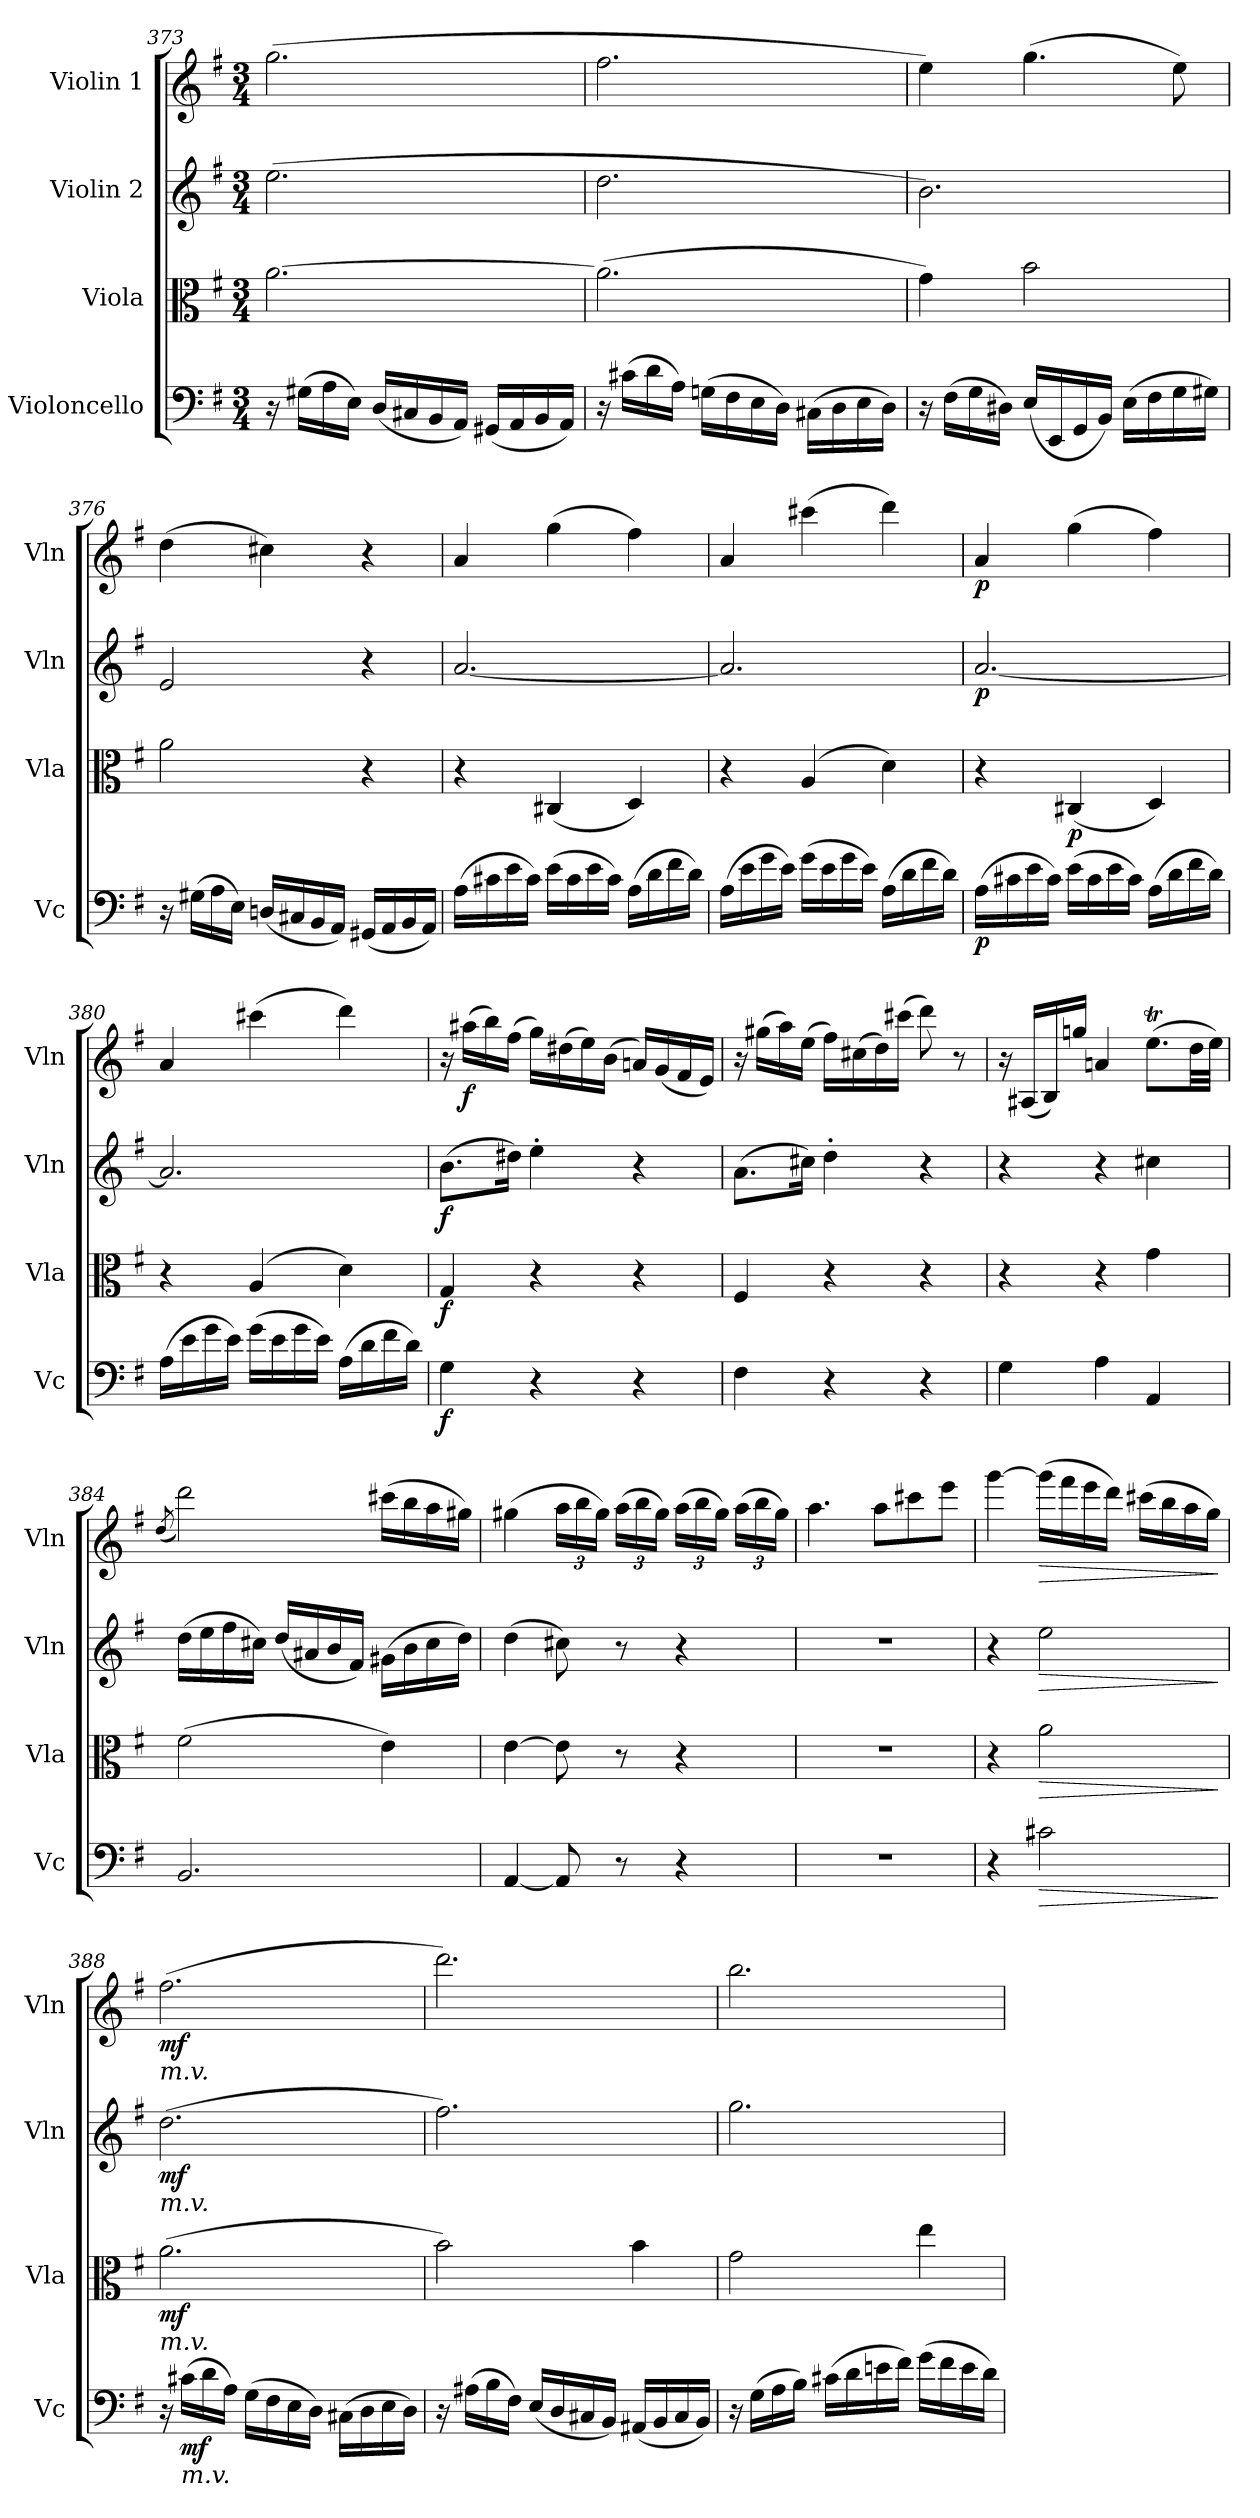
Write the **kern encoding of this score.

**kern	**dynam	**kern	**dynam	**kern	**dynam	**kern	**dynam
*part4	*part4	*part3	*part3	*part2	*part2	*part1	*part1
*staff4	*staff4	*staff3	*staff3	*staff2	*staff2	*staff1	*staff1
*I"Violoncello	*	*I"Viola	*	*I"Violin 2	*	*I"Violin 1	*
*I'Vc	*	*I'Vla	*	*I'Vln	*	*I'Vln	*
*clefF4	*	*clefC3	*	*clefG2	*	*clefG2	*
*k[f#]	*	*k[f#]	*	*k[f#]	*	*k[f#]	*
*M3/4	*	*M3/4	*	*M3/4	*	*M3/4	*
=373	=373	=373	=373	=373	=373	=373	=373
16r	.	[2.a\	.	(>2.ee\	.	(>2.gg\	.
(>16G#X\LL	.	.	.	.	.	.	.
16A\	.	.	.	.	.	.	.
16E\JJ)	.	.	.	.	.	.	.
(<16D/LL	.	.	.	.	.	.	.
16C#X/	.	.	.	.	.	.	.
16BB/	.	.	.	.	.	.	.
16AA/JJ)	.	.	.	.	.	.	.
(<16GG#X/LL	.	.	.	.	.	.	.
16AA/	.	.	.	.	.	.	.
16BB/	.	.	.	.	.	.	.
16AA/JJ)	.	.	.	.	.	.	.
!!LO:LB:g=z
=374	=374	=374	=374	=374	=374	=374	=374
16r	.	(>2.a\]	.	2.dd\	.	2.ff#\	.
(>16c#X\LL	.	.	.	.	.	.	.
16d\	.	.	.	.	.	.	.
16A\JJ)	.	.	.	.	.	.	.
(>16Gn\LL	.	.	.	.	.	.	.
16F#\	.	.	.	.	.	.	.
16E\	.	.	.	.	.	.	.
16D\JJ)	.	.	.	.	.	.	.
(>16C#X\LL	.	.	.	.	.	.	.
16D\	.	.	.	.	.	.	.
16E\	.	.	.	.	.	.	.
16D\JJ)	.	.	.	.	.	.	.
=375	=375	=375	=375	=375	=375	=375	=375
16r	.	4g\)	.	2.b\)	.	4ee\)	.
(>16F#\LL	.	.	.	.	.	.	.
16G\	.	.	.	.	.	.	.
16D#X\JJ)	.	.	.	.	.	.	.
(<16E/LL	.	2b\	.	.	.	(>4.gg\	.
16EE/	.	.	.	.	.	.	.
16GG/	.	.	.	.	.	.	.
16BB/JJ)	.	.	.	.	.	.	.
(>16E\LL	.	.	.	.	.	.	.
16F#\	.	.	.	.	.	.	.
16G\	.	.	.	.	.	8ee\)	.
16G#X\JJ)	.	.	.	.	.	.	.
=376	=376	=376	=376	=376	=376	=376	=376
16r	.	2a\	.	2e/	.	(>4dd\	.
(>16G#X\LL	.	.	.	.	.	.	.
16A\	.	.	.	.	.	.	.
16E\JJ)	.	.	.	.	.	.	.
(<16Dn/LL	.	.	.	.	.	4cc#X\)	.
16C#X/	.	.	.	.	.	.	.
16BB/	.	.	.	.	.	.	.
16AA/JJ)	.	.	.	.	.	.	.
(<16GG#X/LL	.	4r	.	4r	.	4r	.
16AA/	.	.	.	.	.	.	.
16BB/	.	.	.	.	.	.	.
16AA/JJ)	.	.	.	.	.	.	.
!!LO:PB:g=z
=377	=377	=377	=377	=377	=377	=377	=377
(>16A\LL	.	4r	.	[2.a/	.	4a/	.
16c#X\	.	.	.	.	.	.	.
16e\	.	.	.	.	.	.	.
16c#\JJ)	.	.	.	.	.	.	.
(>16e\LL	.	(<4C#X/	.	.	.	(>4gg\	.
16c#\	.	.	.	.	.	.	.
16e\	.	.	.	.	.	.	.
16c#\JJ)	.	.	.	.	.	.	.
(>16A\LL	.	4D/)	.	.	.	4ff#\)	.
16d\	.	.	.	.	.	.	.
16f#\	.	.	.	.	.	.	.
16d\JJ)	.	.	.	.	.	.	.
=378	=378	=378	=378	=378	=378	=378	=378
(>16A\LL	.	4r	.	2.a/]	.	4a/	.
16e\	.	.	.	.	.	.	.
16g\	.	.	.	.	.	.	.
16e\JJ)	.	.	.	.	.	.	.
(>16g\LL	.	(>4A/	.	.	.	(>4ccc#X\	.
16e\	.	.	.	.	.	.	.
16g\	.	.	.	.	.	.	.
16e\JJ)	.	.	.	.	.	.	.
(>16A\LL	.	4d\)	.	.	.	4ddd\)	.
16d\	.	.	.	.	.	.	.
16f#\	.	.	.	.	.	.	.
16d\JJ)	.	.	.	.	.	.	.
=379	=379	=379	=379	=379	=379	=379	=379
!	!LO:DY:b	!	!	!	!LO:DY:b	!	!LO:DY:b
(>16A\LL	p	4r	.	[2.a/	p	4a/	p
16c#X\	.	.	.	.	.	.	.
16e\	.	.	.	.	.	.	.
16c#\JJ)	.	.	.	.	.	.	.
!	!	!	!LO:DY:b	!	!	!	!
(>16e\LL	.	(<4C#X/	p	.	.	(>4gg\	.
16c#\	.	.	.	.	.	.	.
16e\	.	.	.	.	.	.	.
16c#\JJ)	.	.	.	.	.	.	.
(>16A\LL	.	4D/)	.	.	.	4ff#\)	.
16d\	.	.	.	.	.	.	.
16f#\	.	.	.	.	.	.	.
16d\JJ)	.	.	.	.	.	.	.
!!LO:LB:g=z
=380	=380	=380	=380	=380	=380	=380	=380
(>16A\LL	.	4r	.	2.a/]	.	4a/	.
16e\	.	.	.	.	.	.	.
16g\	.	.	.	.	.	.	.
16e\JJ)	.	.	.	.	.	.	.
(>16g\LL	.	(>4A/	.	.	.	(>4ccc#X\	.
16e\	.	.	.	.	.	.	.
16g\	.	.	.	.	.	.	.
16e\JJ)	.	.	.	.	.	.	.
(>16A\LL	.	4d\)	.	.	.	4ddd\)	.
16d\	.	.	.	.	.	.	.
16f#\	.	.	.	.	.	.	.
16d\JJ)	.	.	.	.	.	.	.
=381	=381	=381	=381	=381	=381	=381	=381
!	!LO:DY:b	!	!LO:DY:b	!	!LO:DY:b	!	!
4G\	f	4G/	f	(>8.b\L	f	16r	.
!	!	!	!	!	!	!	!LO:DY:b
.	.	.	.	.	.	(>16aa#X\LL	f
.	.	.	.	.	.	16bb\)	.
.	.	.	.	16dd#X\Jk)	.	(>16ff#\JJ	.
4r	.	4r	.	4ee'\	.	16gg\LL)	.
.	.	.	.	.	.	(>16dd#X\	.
.	.	.	.	.	.	16ee\)	.
.	.	.	.	.	.	(>16b\JJ	.
4r	.	4r	.	4r	.	16an/LL)	.
.	.	.	.	.	.	(<16g/	.
.	.	.	.	.	.	16f#/	.
.	.	.	.	.	.	16e/JJ)	.
=382	=382	=382	=382	=382	=382	=382	=382
4F#\	.	4F#/	.	(>8.a\L	.	16r	.
.	.	.	.	.	.	(>16gg#X\LL	.
.	.	.	.	.	.	16aa\)	.
.	.	.	.	16cc#X\Jk)	.	(>16ee\JJ	.
4r	.	4r	.	4dd'\	.	16ff#\LL)	.
.	.	.	.	.	.	(>16cc#X\	.
.	.	.	.	.	.	16dd\)	.
.	.	.	.	.	.	(>16ccc#X\JJ	.
4r	.	4r	.	4r	.	8ddd\)	.
.	.	.	.	.	.	8r	.
!!LO:LB:g=z
=383	=383	=383	=383	=383	=383	=383	=383
4G\	.	4r	.	4r	.	16r	.
.	.	.	.	.	.	(<16A#X/LL	.
.	.	.	.	.	.	16B/)	.
.	.	.	.	.	.	16ggn/JJ	.
4A\	.	4r	.	4r	.	4an/	.
4AA/	.	4g\	.	4cc#X\	.	(>8.eeT\L	.
.	.	.	.	.	.	32dd\LL	.
.	.	.	.	.	.	32ee\JJJ)	.
=384	=384	=384	=384	=384	=384	=384	=384
.	.	.	.	.	.	(>8qdd/	.
2.BB/	.	(>2f#\	.	(>16dd\LL	.	2ddd\)	.
.	.	.	.	16ee\	.	.	.
.	.	.	.	16ff#\	.	.	.
.	.	.	.	16cc#X\JJ)	.	.	.
.	.	.	.	(<16dd/LL	.	.	.
.	.	.	.	16a#X/	.	.	.
.	.	.	.	16b/	.	.	.
.	.	.	.	16f#/JJ)	.	.	.
.	.	4e\)	.	(>16g#X\LL	.	(>16ccc#X\LL	.
.	.	.	.	16b\	.	16bb\	.
.	.	.	.	16cc#\	.	16aa\	.
.	.	.	.	16dd\JJ)	.	16gg#X\JJ)	.
=385	=385	=385	=385	=385	=385	=385	=385
[4AA/	.	[4e\	.	(>4dd\	.	(>4gg#X\	.
*	*	*	*	*	*	*Xbrackettup	*
8AA/]	.	8e\]	.	8cc#X\)	.	24aa\LL	.
.	.	.	.	.	.	24bb\	.
.	.	.	.	.	.	24gg#\JJ)	.
8r	.	8r	.	8r	.	(>24aa\LL	.
.	.	.	.	.	.	24bb\	.
.	.	.	.	.	.	24gg#\JJ)	.
4r	.	4r	.	4r	.	(>24aa\LL	.
.	.	.	.	.	.	24bb\	.
.	.	.	.	.	.	24gg#\JJ)	.
.	.	.	.	.	.	(>24aa\LL	.
.	.	.	.	.	.	24bb\	.
.	.	.	.	.	.	24gg#\JJ)	.
!!LO:LB:g=z
=386	=386	=386	=386	=386	=386	=386	=386
2.r	.	2.r	.	2.r	.	4.aa\	.
.	.	.	.	.	.	8aa\L	.
.	.	.	.	.	.	8ccc#X\	.
.	.	.	.	.	.	8eee\J	.
=387	=387	=387	=387	=387	=387	=387	=387
4r	.	4r	.	4r	.	[4ggg\	.
!	!LO:HP:b	!	!LO:HP:b	!	!LO:HP:b	!	!LO:HP:b
2c#X\	>	2a\	>	2ee\	>	(>16ggg\LL]	>
.	.	.	.	.	.	16fff#\	.
.	.	.	.	.	.	16eee\	.
.	.	.	.	.	.	16ddd\JJ)	.
.	.	.	.	.	.	(>16ccc#X\LL	.
.	.	.	.	.	.	16bb\	.
.	.	.	.	.	.	16aa\	.
.	.	.	.	.	.	16gg\JJ)	.
.	]	.	]	.	]	.	]
=388	=388	=388	=388	=388	=388	=388	=388
!	!	!	!	!	!	!LO:TX:b:i:t=m.v.	!
!	!	!	!	!LO:TX:b:i:t=m.v.	!	!	!
!	!	!LO:TX:b:i:t=m.v.	!	!	!	!	!
!	!	!	!LO:DY:b	!	!LO:DY:b	!	!LO:DY:b
16r	.	(>2.a\	mf	(>2.dd\	mf	(>2.ff#\	mf
!LO:TX:b:i:t=m.v.	!	!	!	!	!	!	!
!	!LO:DY:b	!	!	!	!	!	!
(>16c#X\LL	mf	.	.	.	.	.	.
16d\	.	.	.	.	.	.	.
16A\JJ)	.	.	.	.	.	.	.
(>16G\LL	.	.	.	.	.	.	.
16F#\	.	.	.	.	.	.	.
16E\	.	.	.	.	.	.	.
16D\JJ)	.	.	.	.	.	.	.
(>16C#X\LL	.	.	.	.	.	.	.
16D\	.	.	.	.	.	.	.
16E\	.	.	.	.	.	.	.
16D\JJ)	.	.	.	.	.	.	.
=389	=389	=389	=389	=389	=389	=389	=389
16r	.	2b\)	.	2.ff#\)	.	2.ddd\)	.
(>16A#X\LL	.	.	.	.	.	.	.
16B\	.	.	.	.	.	.	.
16F#\JJ)	.	.	.	.	.	.	.
(<16E/LL	.	.	.	.	.	.	.
16D/	.	.	.	.	.	.	.
16C#X/	.	.	.	.	.	.	.
16BB/JJ)	.	.	.	.	.	.	.
(<16AA#X/LL	.	4b\	.	.	.	.	.
16BB/	.	.	.	.	.	.	.
16C#/	.	.	.	.	.	.	.
16BB/JJ)	.	.	.	.	.	.	.
!!LO:LB:g=z
=390	=390	=390	=390	=390	=390	=390	=390
16r	.	2g\	.	2.gg\	.	2.bb\	.
(>16G\LL	.	.	.	.	.	.	.
16A\	.	.	.	.	.	.	.
16B\JJ)	.	.	.	.	.	.	.
(>16c#X\LL	.	.	.	.	.	.	.
16d\	.	.	.	.	.	.	.
16en\	.	.	.	.	.	.	.
16f#\JJ)	.	.	.	.	.	.	.
(>16g\LL	.	4ee\	.	.	.	.	.
16f#\	.	.	.	.	.	.	.
16e\	.	.	.	.	.	.	.
16d\JJ)	.	.	.	.	.	.	.
=	=	=	=	=	=	=	=
*-	*-	*-	*-	*-	*-	*-	*-
